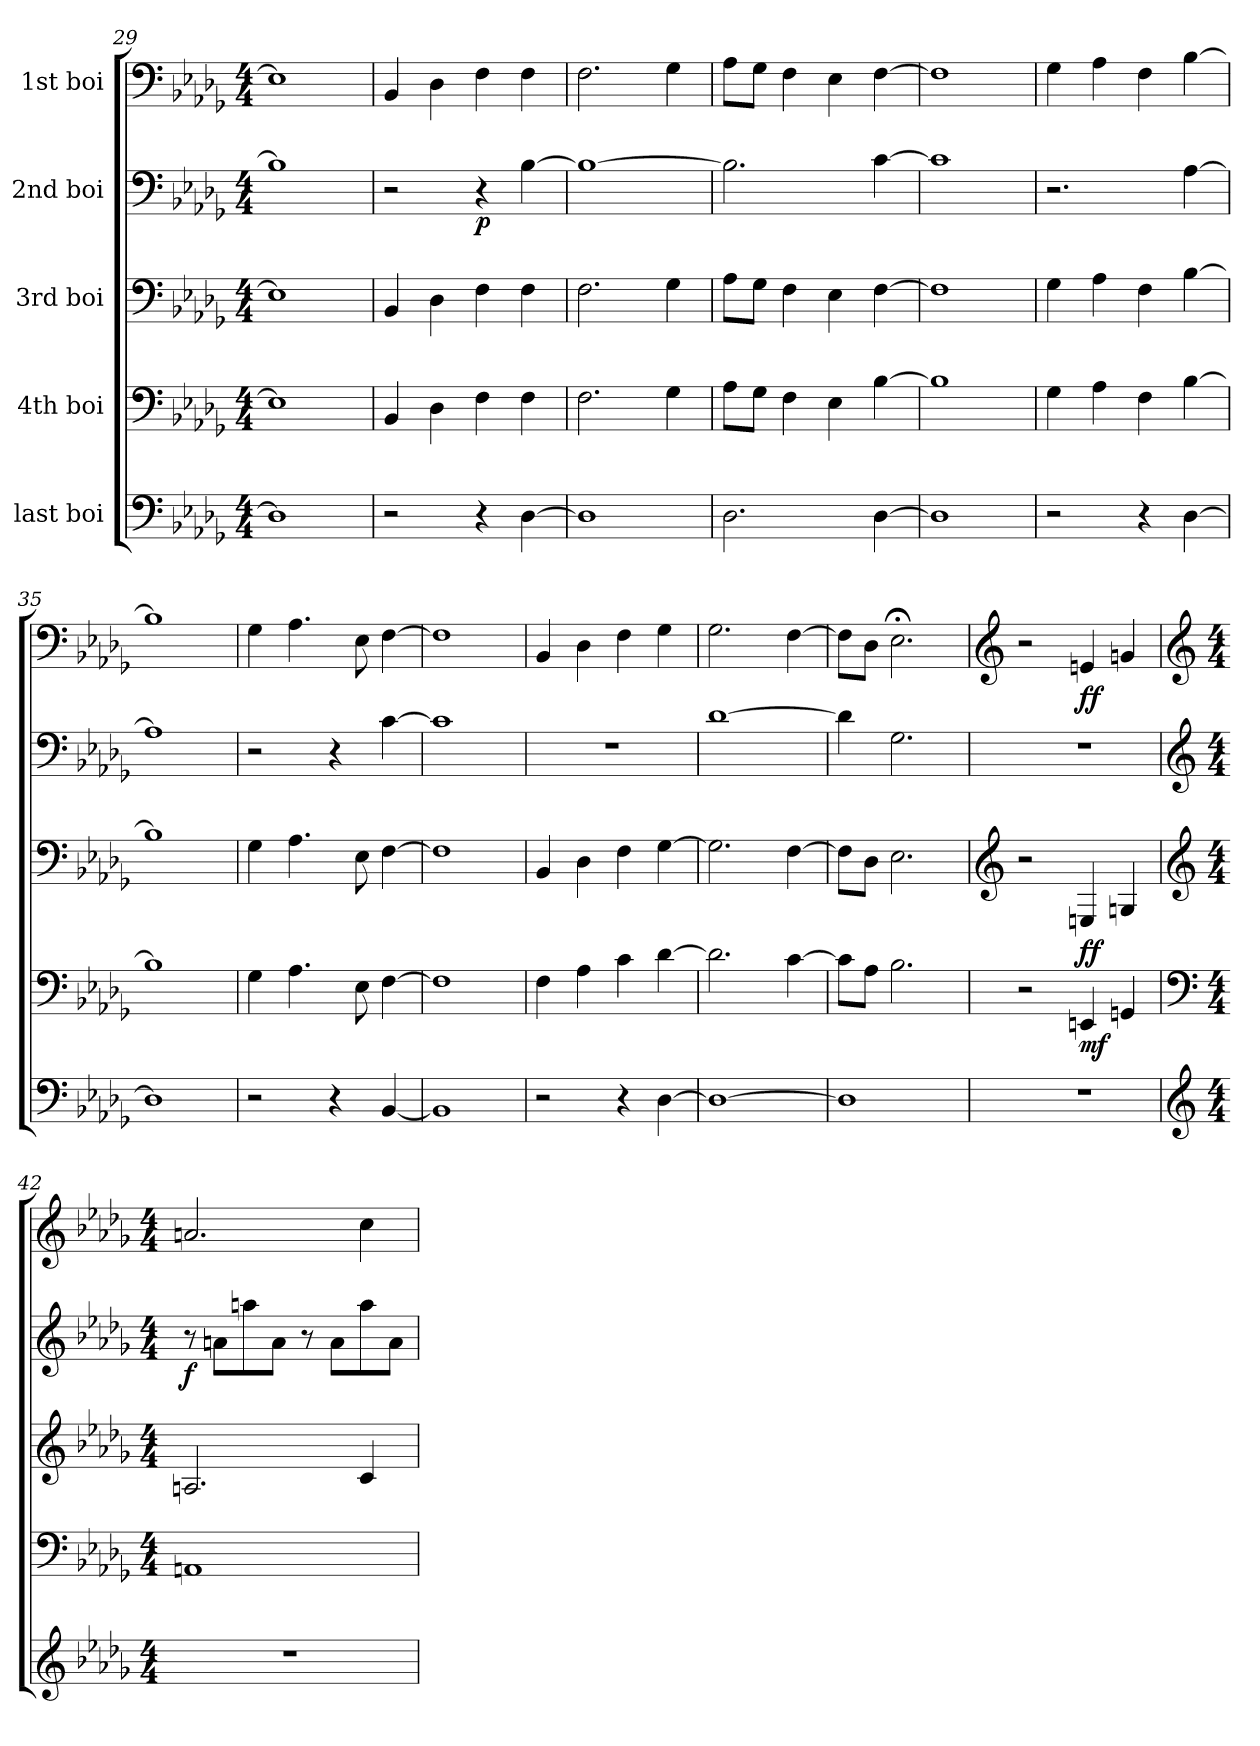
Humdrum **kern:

**kern	**kern	**dynam	**kern	**dynam	**kern	**dynam	**kern	**dynam
*part5	*part4	*part4	*part3	*part3	*part2	*part2	*part1	*part1
*staff5	*staff4	*staff4	*staff3	*staff3	*staff2	*staff2	*staff1	*staff1
*I"last boi	*I"4th boi	*	*I"3rd boi	*	*I"2nd boi	*	*I"1st boi	*
*clefF4	*clefF4	*	*clefF4	*	*clefF4	*	*clefF4	*
*ITrd4c7	*ITrd4c7	*	*ITrd4c7	*	*ITrd4c7	*	*ITrd4c7	*
*k[b-e-a-d-g-c-]	*k[b-e-a-d-g-c-]	*	*k[b-e-a-d-g-c-]	*	*k[b-e-a-d-g-c-]	*	*k[b-e-a-d-g-c-]	*
*M4/4	*M4/4	*	*M4/4	*	*M4/4	*	*M4/4	*
=29	=29	=29	=29	=29	=29	=29	=29	=29
1GG-]	1AA-]	.	1AA-]	.	1E-]	.	1AA-]	.
=30	=30	=30	=30	=30	=30	=30	=30	=30
2r	4EE-/	.	4EE-/	.	2r	.	4EE-/	.
.	4GG-\	.	4GG-\	.	.	.	4GG-\	.
!	!	!	!	!	!	!LO:DY:b	!	!
4r	4BB-\	.	4BB-\	.	4r	p	4BB-\	.
[4GG-\	4BB-\	.	4BB-\	.	[4E-\	.	4BB-\	.
=31	=31	=31	=31	=31	=31	=31	=31	=31
1GG-]	2.BB-\	.	2.BB-\	.	1E-_	.	2.BB-\	.
.	4C-\	.	4C-\	.	.	.	4C-\	.
!!LO:LB:g=z
=32	=32	=32	=32	=32	=32	=32	=32	=32
2.GG-\	8D-\L	.	8D-\L	.	2.E-\]	.	8D-\L	.
.	8C-\J	.	8C-\J	.	.	.	8C-\J	.
.	4BB-\	.	4BB-\	.	.	.	4BB-\	.
.	4AA-\	.	4AA-\	.	.	.	4AA-\	.
[4GG-\	[4E-\	.	[4BB-\	.	[4F\	.	[4BB-\	.
=33	=33	=33	=33	=33	=33	=33	=33	=33
1GG-]	1E-]	.	1BB-]	.	1F]	.	1BB-]	.
=34	=34	=34	=34	=34	=34	=34	=34	=34
2r	4C-\	.	4C-\	.	2.r	.	4C-\	.
.	4D-\	.	4D-\	.	.	.	4D-\	.
4r	4BB-\	.	4BB-\	.	.	.	4BB-\	.
[4GG-\	[4E-\	.	[4E-\	.	[4D-\	.	[4E-\	.
=35	=35	=35	=35	=35	=35	=35	=35	=35
1GG-]	1E-]	.	1E-]	.	1D-]	.	1E-]	.
=36	=36	=36	=36	=36	=36	=36	=36	=36
2r	4C-\	.	4C-\	.	2r	.	4C-\	.
.	4.D-\	.	4.D-\	.	.	.	4.D-\	.
4r	.	.	.	.	4r	.	.	.
.	8AA-\	.	8AA-\	.	.	.	8AA-\	.
[4EE-/	[4BB-\	.	[4BB-\	.	[4F\	.	[4BB-\	.
=37	=37	=37	=37	=37	=37	=37	=37	=37
1EE-]	1BB-]	.	1BB-]	.	1F]	.	1BB-]	.
=38	=38	=38	=38	=38	=38	=38	=38	=38
2r	4BB-\	.	4EE-/	.	1r	.	4EE-/	.
.	4D-\	.	4GG-\	.	.	.	4GG-\	.
4r	4F\	.	4BB-\	.	.	.	4BB-\	.
[4GG-\	[4G-\	.	[4C-\	.	.	.	4C-\	.
=39	=39	=39	=39	=39	=39	=39	=39	=39
1GG-_	2.G-\]	.	2.C-\]	.	[1G-	.	2.C-\	.
.	[4F\	.	[4BB-\	.	.	.	[4BB-\	.
=40	=40	=40	=40	=40	=40	=40	=40	=40
1GG-]	8F\L]	.	8BB-\L]	.	4G-\]	.	8BB-\L]	.
.	8D-\J	.	8GG-\J	.	.	.	8GG-\J	.
.	2.E-\	.	2.AA-\	.	2.C-\	.	2.AA-;<\	.
=41	=41	=41	=41	=41	=41	=41	=41	=41
*	*	*	*clefG2	*	*	*	*clefG2	*
*	*	*	*	*	*	*	*MM130	*
1r	2r	.	2r	.	1r	.	2r	.
!	!	!LO:DY:b	!	!LO:DY:b	!	!	!	!LO:DY:b
.	4AAAn/	mf	4AAn/	ff	.	.	4An/	ff
.	4CCn/	.	4Cn/	.	.	.	4cn/	.
!!LO:PB:g=z
=42	=42	=42	=42	=42	=42	=42	=42	=42
*clefG2	*clefF4	*	*clefG2	*	*clefG2	*	*clefG2	*
*M4/4	*M4/4	*	*M4/4	*	*M4/4	*	*M4/4	*
!	!	!	!	!	!	!LO:DY:b	!	!
1r	1DDn	.	2.Dn/	.	8r	f	2.dn/	.
.	.	.	.	.	8dn\L	.	.	.
.	.	.	.	.	8ddn\	.	.	.
.	.	.	.	.	8d\J	.	.	.
.	.	.	.	.	8r	.	.	.
.	.	.	.	.	8d\L	.	.	.
.	.	.	4F/	.	8dd\	.	4f\	.
.	.	.	.	.	8d\J	.	.	.
=	=	=	=	=	=	=	=	=
*-	*-	*-	*-	*-	*-	*-	*-	*-
